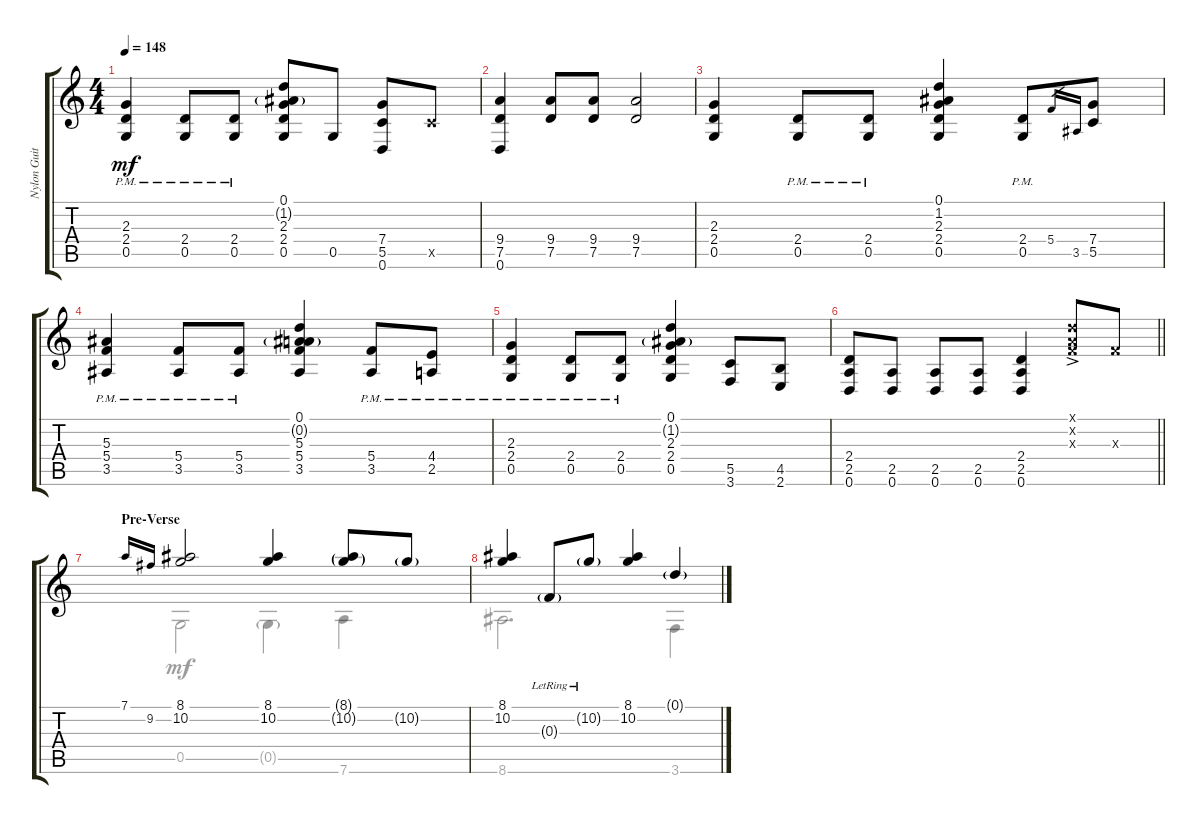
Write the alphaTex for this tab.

\track ("Nylon Guitar" "Nylon Guit") {instrument acousticguitarnylon}
\staff {score tabs}
\tuning (D4 A3 F3 C3 G2 D2) {hide}
\voice
\ts (4 4)
\tempo 148
\clef g2
\ks c
(2.3{pm} 2.4{pm} 0.5{pm}).4{dy mf} (2.4{pm} 0.5{pm}).8 (2.4{pm} 0.5{pm}).8 (0.1 1.2{g} 2.3 2.4 0.5).8 0.5.8 (7.4 5.5 0.6).8 5.5{x}.8 |
(9.4 7.5 0.6).4 (9.4 7.5).8 (9.4 7.5).8 (9.4 7.5).2 |
(2.3 2.4 0.5).4 (2.4{pm} 0.5{pm}).8 (2.4{pm} 0.5{pm}).8 (0.1 1.2 2.3 2.4 0.5).4 (2.4{pm} 0.5{pm}).8 5.4.16{gr} 3.5.16{gr} (7.4 5.5).8 |
(5.3{pm} 5.4{pm} 3.5{pm}).4 (5.4{pm} 3.5{pm}).8 (5.4{pm} 3.5{pm}).8 (0.1 0.2{g} 5.3 5.4 3.5).4 (5.4{pm} 3.5{pm}).8 (4.4{pm} 2.5).8 |
(2.3{pm} 2.4{pm} 0.5{pm}).4 (2.4{pm} 0.5{pm}).8 (2.4{pm} 0.5{pm}).8 (0.1 1.2{g} 2.3 2.4 0.5).4 (5.5 3.6).8 (4.5 2.6).8 |
\barLineRight lightlight
(2.4 2.5 0.6).8 (2.5 0.6).8 (2.5 0.6).8 (2.5 0.6).8 (2.4 2.5 0.6).4 (0.1{x} 0.2{ac x} 0.3{x}).8 0.3{x}.8 |
\section ("" "Pre-Verse")
7.1.16{gr onbeat} 9.2.16{gr onbeat} (8.1 10.2).2 (8.1 10.2).4 (8.1{g} 10.2{g}).8 10.2{g}.8 |
(8.1 10.2).4 0.3{g lr}.8 10.2{g lr}.8 (8.1 10.2).4 0.1{g}.4
\voice
\clef g2
\ottava regular
\simile none
\ks c
|
|
|
|
|
\barLineRight lightlight
|
0.5.2 0.5{g}.4 7.6.4 |
8.6.2{d} 3.6.4
